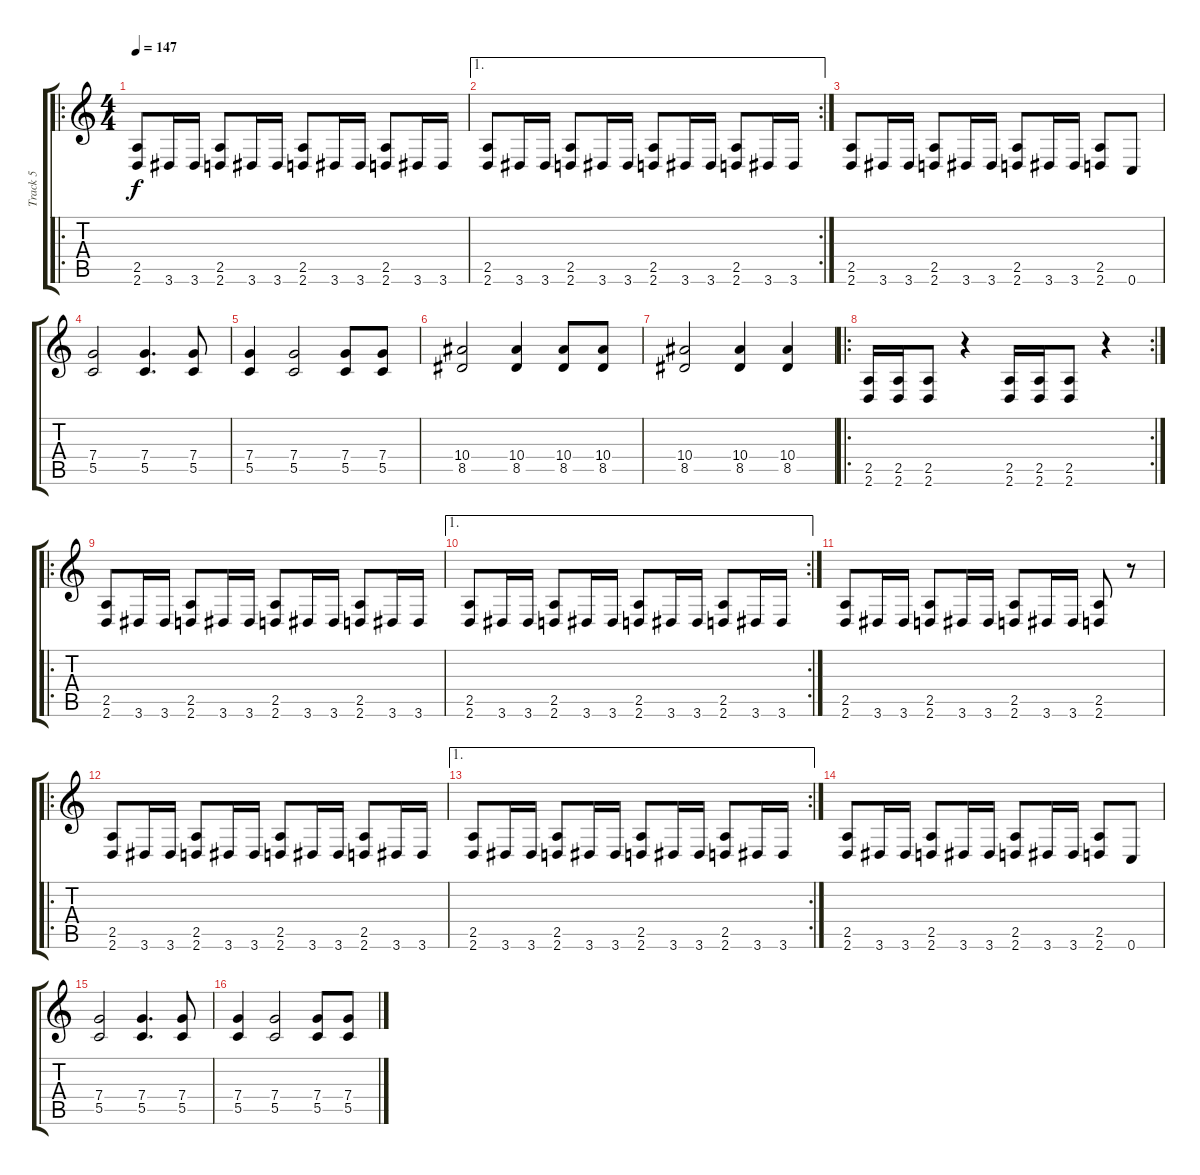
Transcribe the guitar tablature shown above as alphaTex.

\track ("Track 5" "Track 5") {instrument overdrivenguitar}
\staff {score tabs}
\tuning (D4 A3 F3 C3 G2 C2) {hide}
\ro
\ts (4 4)
\tempo 147
\clef g2
\ks c
(2.5 2.6).8{dy f} 3.6.16 3.6.16 (2.5 2.6).8 3.6.16 3.6.16 (2.5 2.6).8 3.6.16 3.6.16 (2.5 2.6).8 3.6.16 3.6.16 |
\ae 1
\rc 2
(2.5 2.6).8 3.6.16 3.6.16 (2.5 2.6).8 3.6.16 3.6.16 (2.5 2.6).8 3.6.16 3.6.16 (2.5 2.6).8 3.6.16 3.6.16 |
(2.5 2.6).8 3.6.16 3.6.16 (2.5 2.6).8 3.6.16 3.6.16 (2.5 2.6).8 3.6.16 3.6.16 (2.5 2.6).8 0.6.8 |
(7.4 5.5).2 (7.4 5.5).4{d} (7.4 5.5).8 |
(7.4 5.5).4 (7.4 5.5).2 (7.4 5.5).8 (7.4 5.5).8 |
(10.4 8.5).2 (10.4 8.5).4 (10.4 8.5).8 (10.4 8.5).8 |
(10.4 8.5).2 (10.4 8.5).4 (10.4 8.5).4 |
\ro
\rc 2
(2.5 2.6).16{volume 13} (2.5 2.6).16 (2.5 2.6).8 r.4 (2.5 2.6).16 (2.5 2.6).16 (2.5 2.6).8 r.4 |
\ro
(2.5 2.6).8 3.6.16 3.6.16 (2.5 2.6).8 3.6.16 3.6.16 (2.5 2.6).8 3.6.16 3.6.16 (2.5 2.6).8 3.6.16 3.6.16 |
\ae 1
\rc 2
(2.5 2.6).8 3.6.16 3.6.16 (2.5 2.6).8 3.6.16 3.6.16 (2.5 2.6).8 3.6.16 3.6.16 (2.5 2.6).8 3.6.16 3.6.16 |
(2.5 2.6).8 3.6.16 3.6.16 (2.5 2.6).8 3.6.16 3.6.16 (2.5 2.6).8 3.6.16 3.6.16 (2.5 2.6).8 r.8 |
\ro
(2.5 2.6).8 3.6.16 3.6.16 (2.5 2.6).8 3.6.16 3.6.16 (2.5 2.6).8 3.6.16 3.6.16 (2.5 2.6).8 3.6.16 3.6.16 |
\ae 1
\rc 2
(2.5 2.6).8 3.6.16 3.6.16 (2.5 2.6).8 3.6.16 3.6.16 (2.5 2.6).8 3.6.16 3.6.16 (2.5 2.6).8 3.6.16 3.6.16 |
(2.5 2.6).8 3.6.16 3.6.16 (2.5 2.6).8 3.6.16 3.6.16 (2.5 2.6).8 3.6.16 3.6.16 (2.5 2.6).8 0.6.8 |
(7.4 5.5).2 (7.4 5.5).4{d} (7.4 5.5).8 |
(7.4 5.5).4 (7.4 5.5).2 (7.4 5.5).8 (7.4 5.5).8
